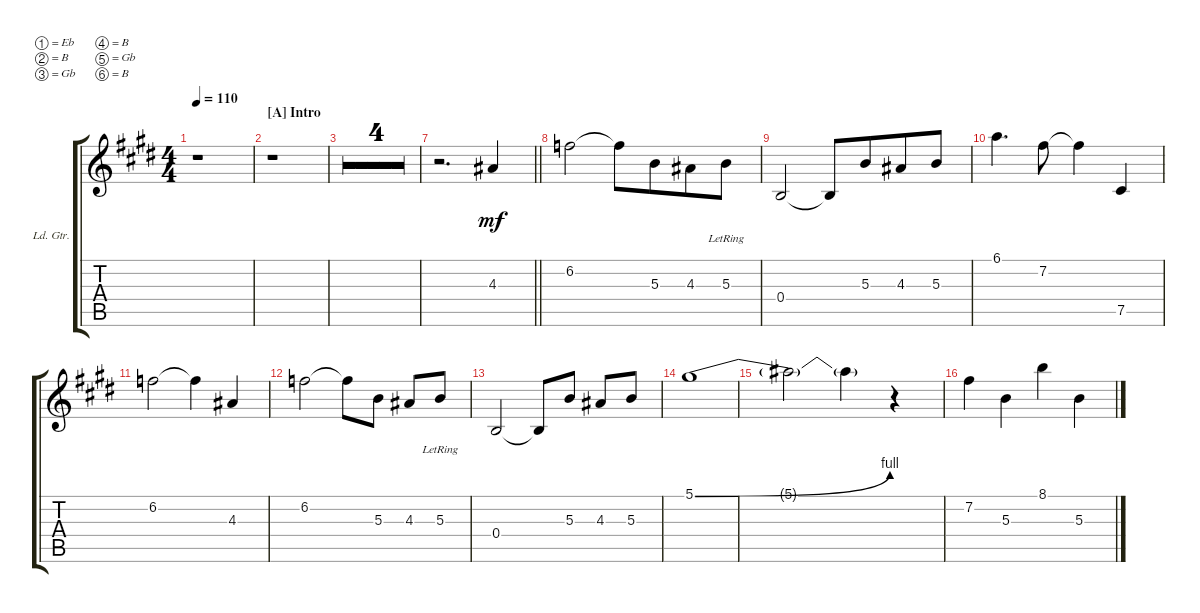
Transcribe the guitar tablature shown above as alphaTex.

\defaultSystemsLayout 4
\bracketExtendMode groupsimilarinstruments
\firstSystemTrackNameOrientation horizontal
\otherSystemsTrackNameOrientation horizontal
\track ("Lead Guitar" "Ld. Gtr.") {multiBarRest instrument distortionguitar}
\staff {score tabs}
\tuning (Eb4 B3 Gb3 B2 Gb2 B1)
\ts (4 4)
\beaming (8 2 2 2 2)
\tempo 110
\clef g2
\ks e
r.1{dy mf instrument distortionguitar} |
\section ("A" "Intro")
r.1 |
r.1 |
r.1 |
r.1 |
r.1 |
\barLineRight lightlight
r.2{d} 4.3.4 |
6.2.2 6.2{t}.8{beam merge} 5.3.8{beam merge} 4.3.8{beam merge} 5.3{lr}.8 |
0.4.2 0.4{t}.8{beam merge} 5.3.8{beam merge} 4.3.8{beam merge} 5.3.8 |
6.1.4{d} 7.2.8 7.2{t}.4 7.5.4 |
6.2.2 6.2{t}.4 4.3.4 |
6.2.2 6.2{t}.8 5.3.8 4.3.8 5.3{lr}.8 |
0.4.2 0.4{t}.8 5.3.8 4.3.8 5.3.8 |
5.1{be (bend 8.4 0 59.4 4)}.1 |
5.1{t}.2 5.1{t}.4 r.4 |
7.2.4 5.3.4 8.1.4 5.3.4
